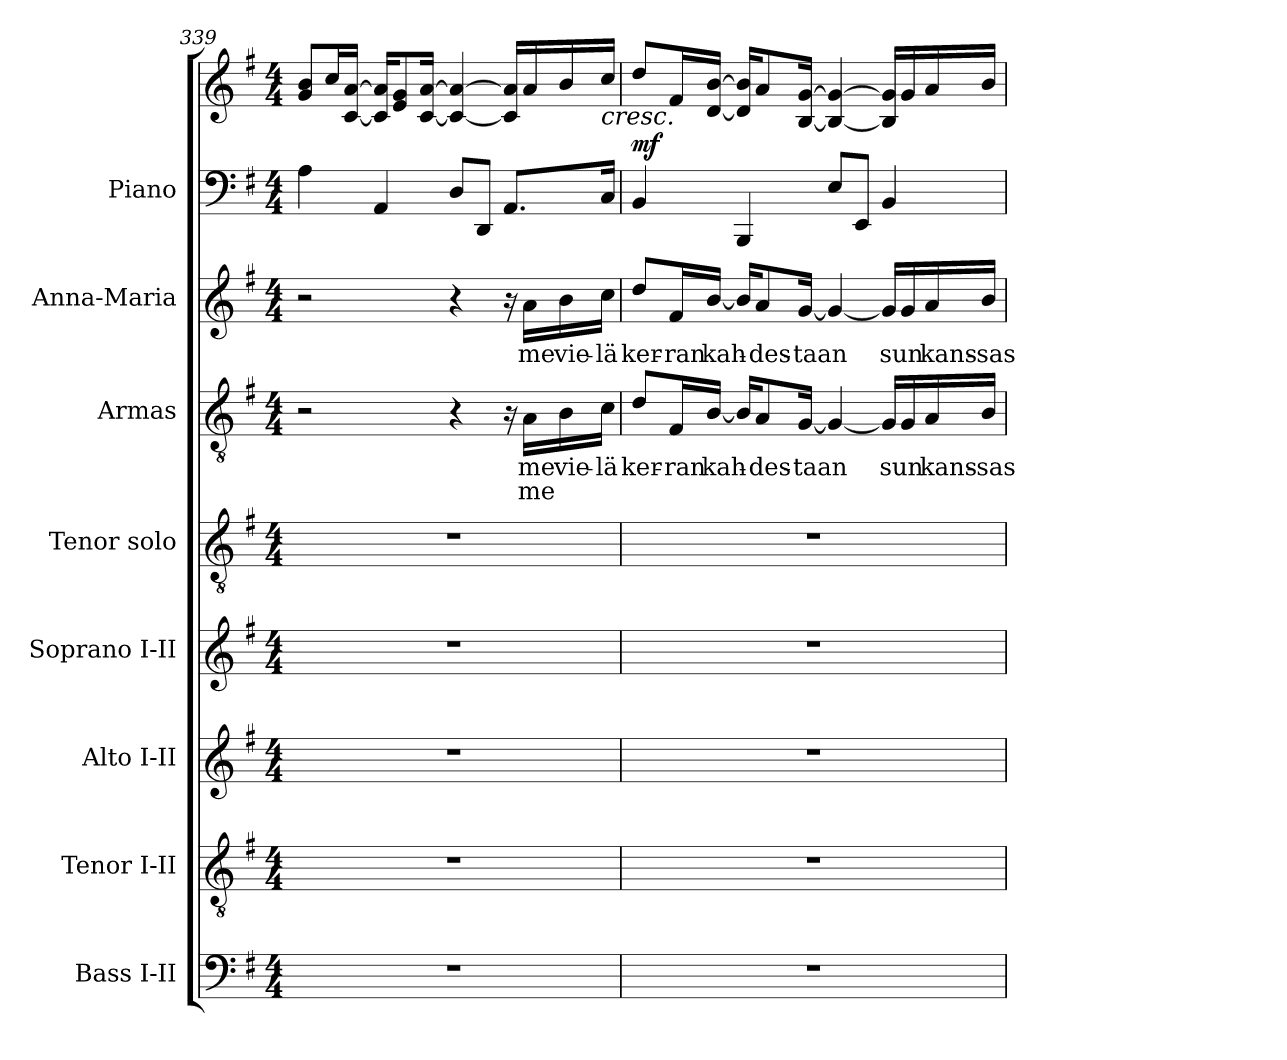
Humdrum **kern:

**kern	**kern	**kern	**kern	**kern	**kern	**text	**text	**kern	**text	**kern	**kern	**dynam
*part8	*part7	*part6	*part5	*part4	*part3	*part3	*part3	*part2	*part2	*part1	*part1	*part1
*staff9	*staff8	*staff7	*staff6	*staff5	*staff4	*staff4	*staff4	*staff3	*staff3	*staff2	*staff1	*staff1/2
*I"Bass I-II	*I"Tenor I-II	*I"Alto I-II	*I"Soprano I-II	*I"Tenor solo	*I"Armas	*	*	*I"Anna-Maria	*	*I"Piano	*	*
*I'B.	*I'T.	*I'A.	*I'S.	*I'T. Solo	*I'Armas	*	*	*I'A-M	*	*I'Pno.	*	*
*clefF4	*clefGv2	*clefG2	*clefG2	*clefGv2	*clefGv2	*	*	*clefG2	*	*clefF4	*clefG2	*
*	*ITrd7c12	*	*	*ITrd7c12	*ITrd7c12	*	*	*	*	*	*	*
*k[f#]	*k[f#]	*k[f#]	*k[f#]	*k[f#]	*k[f#]	*	*	*k[f#]	*	*k[f#]	*k[f#]	*
*G:	*G:	*G:	*G:	*G:	*G:	*	*	*G:	*	*G:	*G:	*
*M4/4	*M4/4	*M4/4	*M4/4	*M4/4	*M4/4	*	*	*M4/4	*	*M4/4	*M4/4	*
=339	=339	=339	=339	=339	=339	=339	=339	=339	=339	=339	=339	=339
1r	1r	1r	1r	1r	2r	.	.	2r	.	4Ai\	8gi/ 8biL	.
.	.	.	.	.	.	.	.	.	.	.	16cci/L	.
.	.	.	.	.	.	.	.	.	.	.	[<16ci/ [>16aiJJ	.
.	.	.	.	.	.	.	.	.	.	4AAi/	16ci/] 16ai]KL	[
.	.	.	.	.	.	.	.	.	.	.	8ei/ 8gi	.
.	.	.	.	.	.	.	.	.	.	.	[<16ci/ [>16aiJk	.
.	.	.	.	.	4r	.	.	4r	.	8Di/L	4ci/_< 4ai_>	.
.	.	.	.	.	.	.	.	.	.	8DDi/J	.	.
.	.	.	.	.	16r	.	.	16r	.	8.AAi/L	16ci/] 16ai]LL	.
!	!	!	!	!	!	!LO:LY:b:color=#000000	!LO:LY:b:color=#000000	!	!	!	!	!
!	!	!	!	!	!	!	!	!	!LO:LY:b:color=#000000	!	!	!
.	.	.	.	.	16AAi\LL	me	me	16ai\LL	me	.	16ai/	.
!	!	!	!	!	!	!LO:LY:b:color=#000000	!	!	!	!	!	!
!	!	!	!	!	!	!	!	!	!LO:LY:b:color=#000000	!	!	!
.	.	.	.	.	16BBi\	vie-	.	16bi\	vie-	.	16bi/	.
!	!	!	!	!	!	!LO:LY:b:color=#000000	!	!	!	!	!	!
!	!	!	!	!	!	!	!	!	!LO:LY:b:color=#000000	!	!	!LO:HP:b
.	.	.	.	.	16Ci\JJ	-lä	.	16cci\JJ	-lä	16Ci/Jk	16cci/JJ	<
=340	=340	=340	=340	=340	=340	=340	=340	=340	=340	=340	=340	=340
!	!	!	!	!	!	!LO:LY:b:color=#000000	!	!	!	!	!	!
!	!	!	!	!	!	!	!	!	!LO:LY:b:color=#000000	!	!	!
1r	1r	1r	1r	1r	8Di/L	ker-	.	8ddi/L	ker-	4BBi/	8ddi/L	mf
!	!	!	!	!	!	!LO:LY:b:color=#000000	!	!	!	!	!	!
!	!	!	!	!	!	!	!	!	!LO:LY:b:color=#000000	!	!	!
.	.	.	.	.	16FF#i/L	-ran	.	16f#i/L	-ran	.	16f#i/L	.
!	!	!	!	!	!	!LO:LY:b:color=#000000	!	!	!	!	!	!
!	!	!	!	!	!	!	!	!	!LO:LY:b:color=#000000	!	!	!
.	.	.	.	.	[<16BBi/JJ	kah-	.	[<16bi/JJ	kah-	.	[<16di/ [>16biJJ	.
.	.	.	.	.	16BBi/KL]	.	.	16bi/KL]	.	4BBBi/	16di/] 16bi]KL	.
!	!	!	!	!	!	!LO:LY:b:color=#000000	!	!	!	!	!	!
!	!	!	!	!	!	!	!	!	!LO:LY:b:color=#000000	!	!	!
.	.	.	.	.	8AAi/	-des-	.	8ai/	-des-	.	8ai/	.
!	!	!	!	!	!	!LO:LY:b:color=#000000	!	!	!	!	!	!
!	!	!	!	!	!	!	!	!	!LO:LY:b:color=#000000	!	!	!
.	.	.	.	.	[<16GGi/Jk	-taan	.	[<16gi/Jk	-taan	.	[<16Bi/ [>16giJk	.
.	.	.	.	.	4GGi/_<	.	.	4gi/_<	.	8Ei/L	4Bi/_< 4gi_>	.
.	.	.	.	.	.	.	.	.	.	8EEi/J	.	.
.	.	.	.	.	16GGi/LL]	.	.	16gi/LL]	.	4BBi/	16Bi/] 16gi]LL	.
!	!	!	!	!	!	!LO:LY:b:color=#000000	!	!	!	!	!	!
!	!	!	!	!	!	!	!	!	!LO:LY:b:color=#000000	!	!	!
.	.	.	.	.	16GGi/	sun	.	16gi/	sun	.	16gi/	.
!	!	!	!	!	!	!LO:LY:b:color=#000000	!	!	!	!	!	!
!	!	!	!	!	!	!	!	!	!LO:LY:b:color=#000000	!	!	!
.	.	.	.	.	16AAi/	kans-	.	16ai/	kans-	.	16ai/	.
!	!	!	!	!	!	!LO:LY:b:color=#000000	!	!	!	!	!	!
!	!	!	!	!	!	!	!	!	!LO:LY:b:color=#000000	!	!	!
.	.	.	.	.	16BBi/JJ	-sas	.	16bi/JJ	-sas	.	16bi/JJ	.
=	=	=	=	=	=	=	=	=	=	=	=	=
*-	*-	*-	*-	*-	*-	*-	*-	*-	*-	*-	*-	*-
